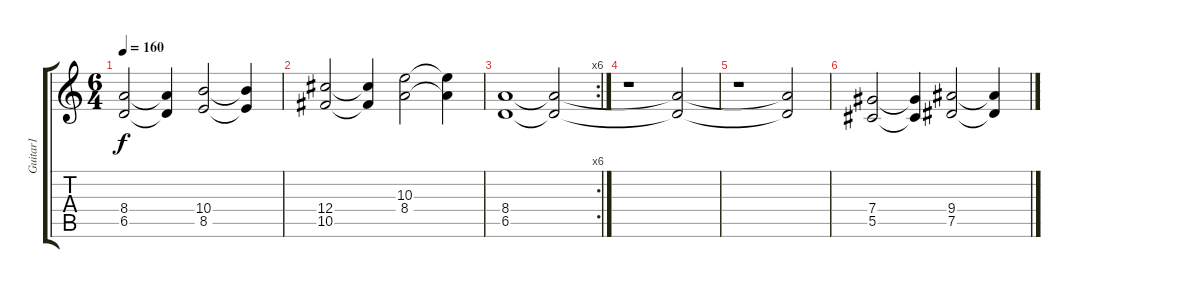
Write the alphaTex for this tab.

\track ("Guitar1" "Guitar1") {instrument distortionguitar}
\staff {score tabs}
\tuning (Eb4 Bb3 Gb3 Db3 Ab2 Eb2) {hide}
\ts (6 4)
\tempo 160
\clef g2
\ks c
(8.4 6.5).2{dy f} (8.4{t} 6.5{t}).4 (10.4 8.5).2 (10.4{t} 8.5{t}).4 |
(12.4 10.5).2 (12.4{t} 10.5{t}).4 (10.3 8.4).2 (10.3{t} 8.4{t}).4 |
\rc 6
(8.4 6.5).1 (8.4{t} 6.5{t}).2 |
r.1 (8.4{t} 6.5{t}).2 |
r.1 (8.4{t} 6.5{t}).2 |
(7.4 5.5).2 (7.4{t} 5.5{t}).4 (9.4 7.5).2 (9.4{t} 7.5{t}).4
